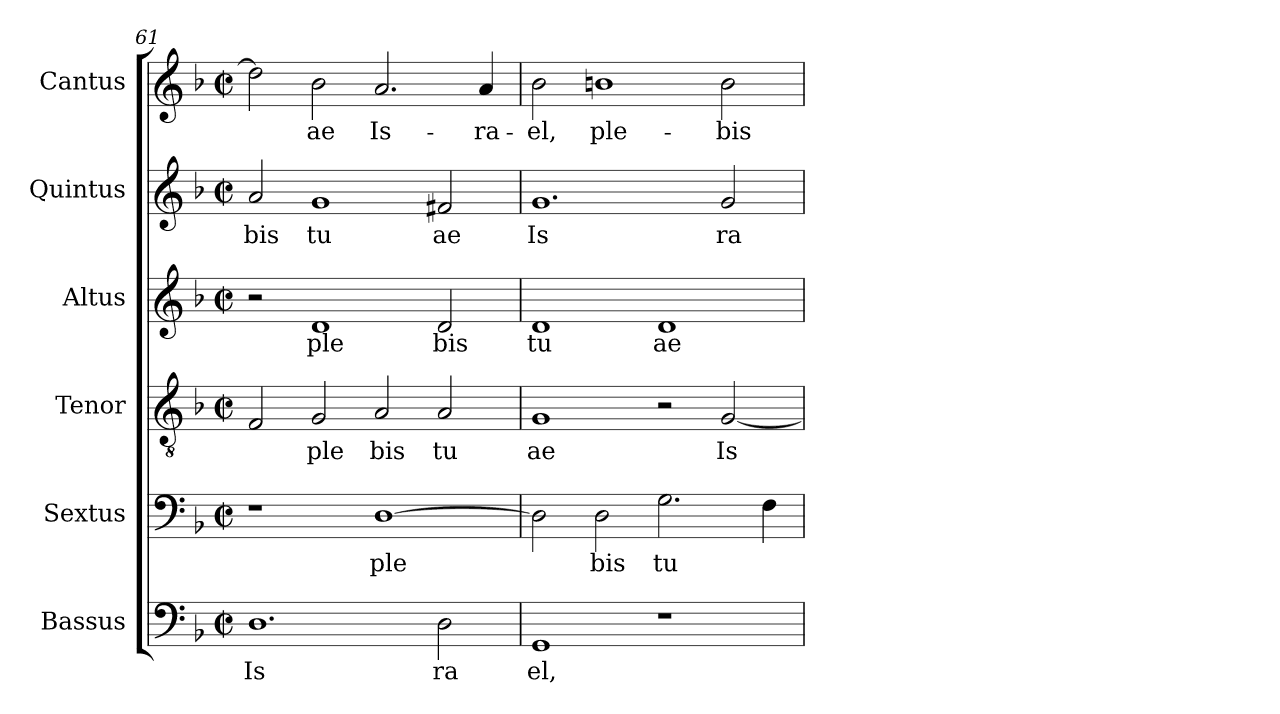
**kern	**text	**kern	**text	**kern	**text	**kern	**text	**kern	**text	**kern	**text
*part6	*part6	*part5	*part5	*part4	*part4	*part3	*part3	*part2	*part2	*part1	*part1
*staff6	*staff6	*staff5	*staff5	*staff4	*staff4	*staff3	*staff3	*staff2	*staff2	*staff1	*staff1
*I"Bassus	*	*I"Sextus	*	*I"Tenor	*	*I"Altus	*	*I"Quintus	*	*I"Cantus	*
*clefF4	*	*clefF4	*	*clefGv2	*	*clefG2	*	*clefG2	*	*clefG2	*
*k[b-]	*	*k[b-]	*	*k[b-]	*	*k[b-]	*	*k[b-]	*	*k[b-]	*
*F:	*	*F:	*	*F:	*	*F:	*	*F:	*	*F:	*
*M2/2	*	*M2/2	*	*M2/2	*	*M2/2	*	*M2/2	*	*M2/2	*
*met(c|)	*	*met(c|)	*	*met(c|)	*	*met(c|)	*	*met(c|)	*	*met(c|)	*
=61	=61	=61	=61	=61	=61	=61	=61	=61	=61	=61	=61
!	!LO:LY:b:cj	!	!	!	!	!	!	!	!LO:LY:b:cj	!	!
1.D	Is	1r	.	2F/	.	2r	.	2a/	bis	2dd\]	.
!	!	!	!	!	!LO:LY:b:cj	!	!LO:LY:b:cj	!	!LO:LY:b:cj	!	!LO:LY:b:cj
.	.	.	.	2G/	ple	1d	ple	1g	tu	2b-\	-ae
!	!	!	!LO:LY:b:cj	!	!LO:LY:b:cj	!	!	!	!	!	!LO:LY:b:cj
.	.	[>1D	ple	2A/	bis	.	.	.	.	2.a/	Is-
!	!LO:LY:b:cj	!	!	!	!LO:LY:b:cj	!	!LO:LY:b:cj	!	!LO:LY:b:cj	!	!
2D\	ra	.	.	2A/	tu	2d/	bis	2f#X/	ae	.	.
!	!	!	!	!	!	!	!	!	!	!	!LO:LY:b:cj
.	.	.	.	.	.	.	.	.	.	4a/	-ra-
=62	=62	=62	=62	=62	=62	=62	=62	=62	=62	=62	=62
!	!LO:LY:b:cj	!	!	!	!LO:LY:b:cj	!	!LO:LY:b:cj	!	!LO:LY:b:cj	!	!LO:LY:b:cj
1GG	el,	2D\]	.	1G	ae	1d	tu	1.g	Is	2b-\	-el,
!	!	!	!LO:LY:b:cj	!	!	!	!	!	!	!	!LO:LY:b:cj
.	.	2D\	bis	.	.	.	.	.	.	1bn	ple-
!	!	!	!LO:LY:b:cj	!	!	!	!LO:LY:b:cj	!	!	!	!
1r	.	2.G\	tu	2r	.	1d	ae	.	.	.	.
!	!	!	!	!	!LO:LY:b:cj	!	!	!	!LO:LY:b:cj	!	!LO:LY:b:cj
.	.	.	.	[<2G/	Is	.	.	2g/	ra	2b\	-bis
.	.	4F\	.	.	.	.	.	.	.	.	.
=	=	=	=	=	=	=	=	=	=	=	=
*-	*-	*-	*-	*-	*-	*-	*-	*-	*-	*-	*-
